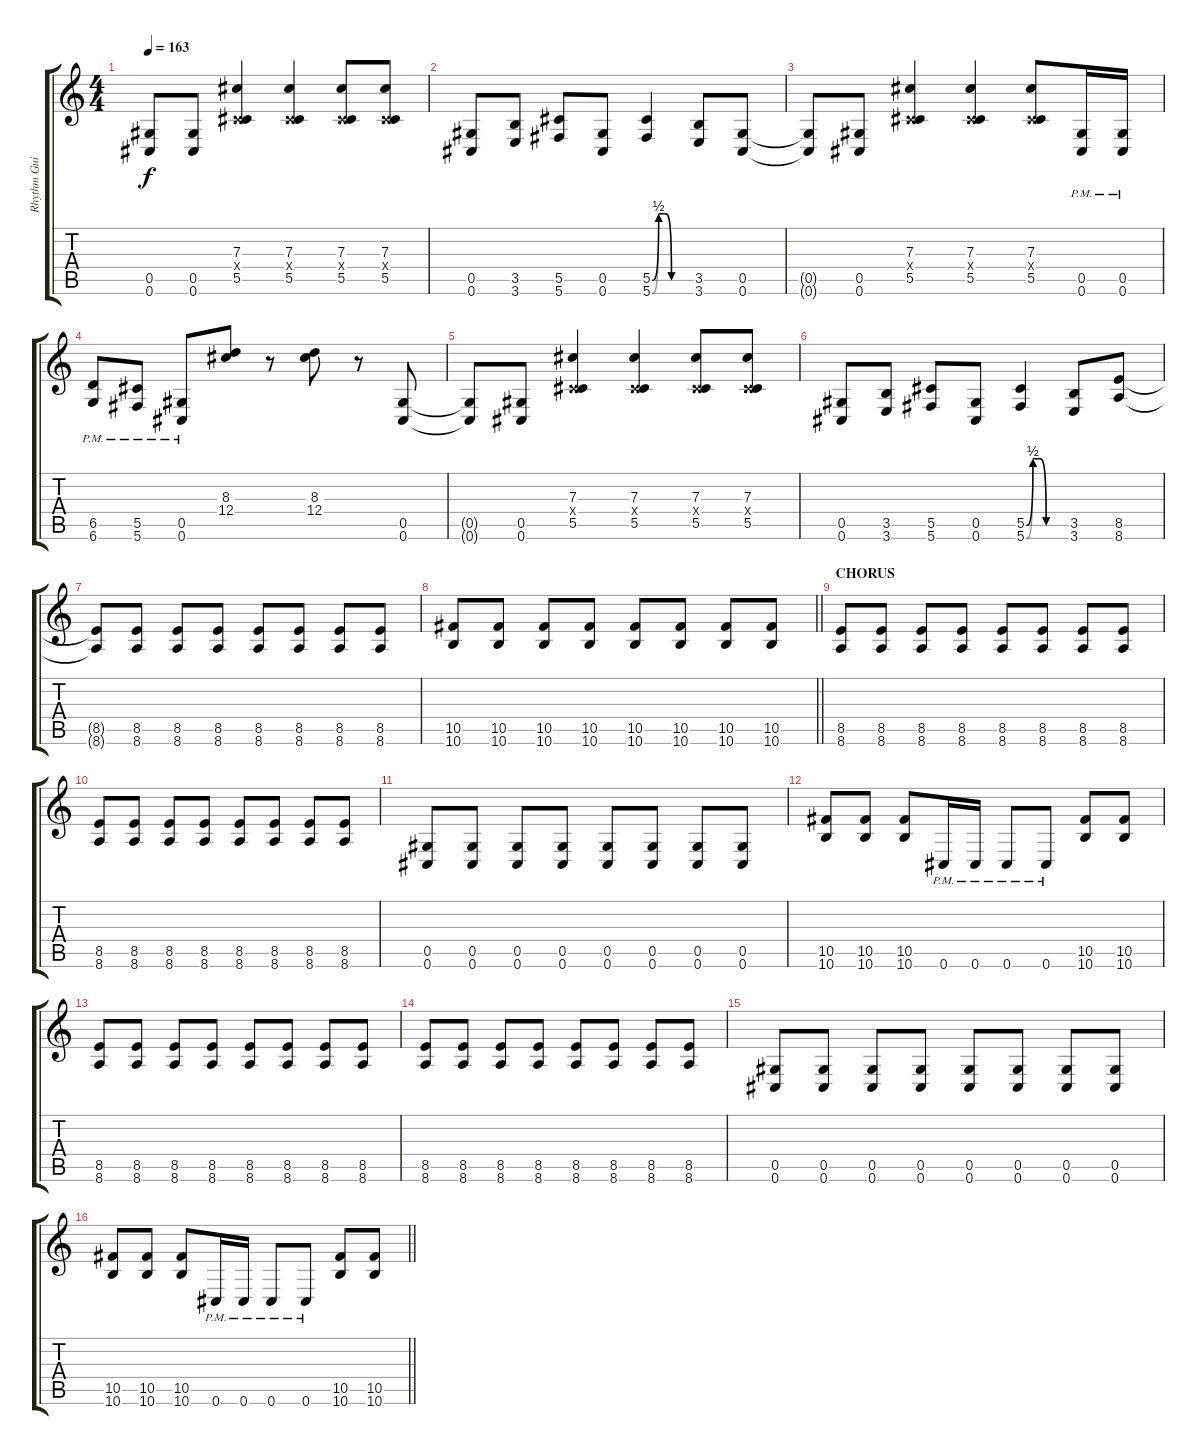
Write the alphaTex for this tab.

\track ("Rhythm Guitar" "Rhythm Gui") {instrument distortionguitar}
\staff {score tabs}
\tuning (Eb4 Bb3 Gb3 Db3 Ab2 Db2) {hide}
\ts (4 4)
\section ("" "")
\tempo 163
\clef g2
\ks c
(0.5{t} 0.6{t}).8{dy f} (0.5 0.6).8 (7.3 0.4{x} 5.5).4 (7.3 0.4{x} 5.5).4 (7.3 0.4{x} 5.5).8 (7.3 0.4{x} 5.5).8 |
(0.5 0.6).8 (3.5 3.6).8 (5.5 5.6).8 (0.5 0.6).8 (5.5{be (custom 0 0 10 2 20 2 30 0 60 0)} 5.6{be (custom 0 0 10 2 20 2 30 0 60 0)}).4 (3.5 3.6).8 (0.5 0.6).8 |
(0.5{t} 0.6{t}).8 (0.5 0.6).8 (7.3 0.4{x} 5.5).4 (7.3 0.4{x} 5.5).4 (7.3 0.4{x} 5.5).8 (0.5{pm} 0.6{pm}).16 (0.5{pm} 0.6{pm}).16 |
(6.5{pm} 6.6{pm}).8 (5.5{pm} 5.6{pm}).8 (0.5{pm} 0.6{pm}).8 (8.3 12.4).8 r.8 (8.3 12.4).8 r.8 (0.5 0.6).8 |
(0.5{t} 0.6{t}).8 (0.5 0.6).8 (7.3 0.4{x} 5.5).4 (7.3 0.4{x} 5.5).4 (7.3 0.4{x} 5.5).8 (7.3 0.4{x} 5.5).8 |
(0.5 0.6).8 (3.5 3.6).8 (5.5 5.6).8 (0.5 0.6).8 (5.5{be (custom 0 0 10 2 20 2 30 0 60 0)} 5.6{be (custom 0 0 10 2 20 2 30 0 60 0)}).4 (3.5 3.6).8 (8.5 8.6).8 |
(8.5{t} 8.6{t}).8 (8.5 8.6).8 (8.5 8.6).8 (8.5 8.6).8 (8.5 8.6).8 (8.5 8.6).8 (8.5 8.6).8 (8.5 8.6).8 |
\barLineRight lightlight
(10.5 10.6).8 (10.5 10.6).8 (10.5 10.6).8 (10.5 10.6).8 (10.5 10.6).8 (10.5 10.6).8 (10.5 10.6).8 (10.5 10.6).8 |
\section ("" "CHORUS")
(8.5 8.6).8 (8.5 8.6).8 (8.5 8.6).8 (8.5 8.6).8 (8.5 8.6).8 (8.5 8.6).8 (8.5 8.6).8 (8.5 8.6).8 |
(8.5 8.6).8 (8.5 8.6).8 (8.5 8.6).8 (8.5 8.6).8 (8.5 8.6).8 (8.5 8.6).8 (8.5 8.6).8 (8.5 8.6).8 |
(0.5 0.6).8 (0.5 0.6).8 (0.5 0.6).8 (0.5 0.6).8 (0.5 0.6).8 (0.5 0.6).8 (0.5 0.6).8 (0.5 0.6).8 |
(10.5 10.6).8 (10.5 10.6).8 (10.5 10.6).8 0.6{pm}.16 0.6{pm}.16 0.6{pm}.8 0.6{pm}.8 (10.5 10.6).8 (10.5 10.6).8 |
(8.5 8.6).8 (8.5 8.6).8 (8.5 8.6).8 (8.5 8.6).8 (8.5 8.6).8 (8.5 8.6).8 (8.5 8.6).8 (8.5 8.6).8 |
(8.5 8.6).8 (8.5 8.6).8 (8.5 8.6).8 (8.5 8.6).8 (8.5 8.6).8 (8.5 8.6).8 (8.5 8.6).8 (8.5 8.6).8 |
(0.5 0.6).8 (0.5 0.6).8 (0.5 0.6).8 (0.5 0.6).8 (0.5 0.6).8 (0.5 0.6).8 (0.5 0.6).8 (0.5 0.6).8 |
\barLineRight lightlight
(10.5 10.6).8 (10.5 10.6).8 (10.5 10.6).8 0.6{pm}.16 0.6{pm}.16 0.6{pm}.8 0.6{pm}.8 (10.5 10.6).8 (10.5 10.6).8
